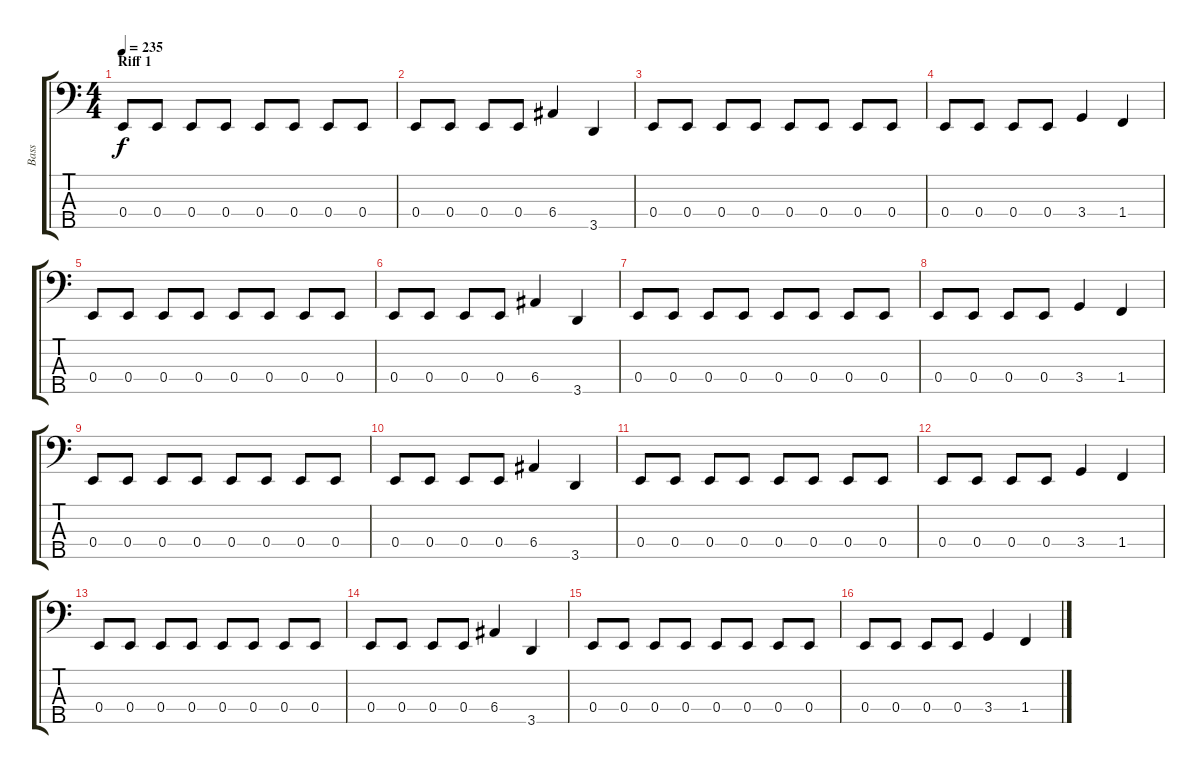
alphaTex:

\track ("Bass" "Bass") {instrument electricbassfinger}
\staff {score tabs}
\tuning (G2 D2 A1 E1 B0) {hide}
\ts (4 4)
\section ("" "Riff 1")
\tempo 235
\clef f4
\ks c
0.4.8{dy f} 0.4.8 0.4.8 0.4.8 0.4.8 0.4.8 0.4.8 0.4.8 |
0.4.8 0.4.8 0.4.8 0.4.8 6.4.4 3.5.4 |
0.4.8 0.4.8 0.4.8 0.4.8 0.4.8 0.4.8 0.4.8 0.4.8 |
0.4.8 0.4.8 0.4.8 0.4.8 3.4.4 1.4.4 |
0.4.8 0.4.8 0.4.8 0.4.8 0.4.8 0.4.8 0.4.8 0.4.8 |
0.4.8 0.4.8 0.4.8 0.4.8 6.4.4 3.5.4 |
0.4.8 0.4.8 0.4.8 0.4.8 0.4.8 0.4.8 0.4.8 0.4.8 |
0.4.8 0.4.8 0.4.8 0.4.8 3.4.4 1.4.4 |
0.4.8 0.4.8 0.4.8 0.4.8 0.4.8 0.4.8 0.4.8 0.4.8 |
0.4.8 0.4.8 0.4.8 0.4.8 6.4.4 3.5.4 |
0.4.8 0.4.8 0.4.8 0.4.8 0.4.8 0.4.8 0.4.8 0.4.8 |
0.4.8 0.4.8 0.4.8 0.4.8 3.4.4 1.4.4 |
0.4.8 0.4.8 0.4.8 0.4.8 0.4.8 0.4.8 0.4.8 0.4.8 |
0.4.8 0.4.8 0.4.8 0.4.8 6.4.4 3.5.4 |
0.4.8 0.4.8 0.4.8 0.4.8 0.4.8 0.4.8 0.4.8 0.4.8 |
0.4.8 0.4.8 0.4.8 0.4.8 3.4.4 1.4.4
